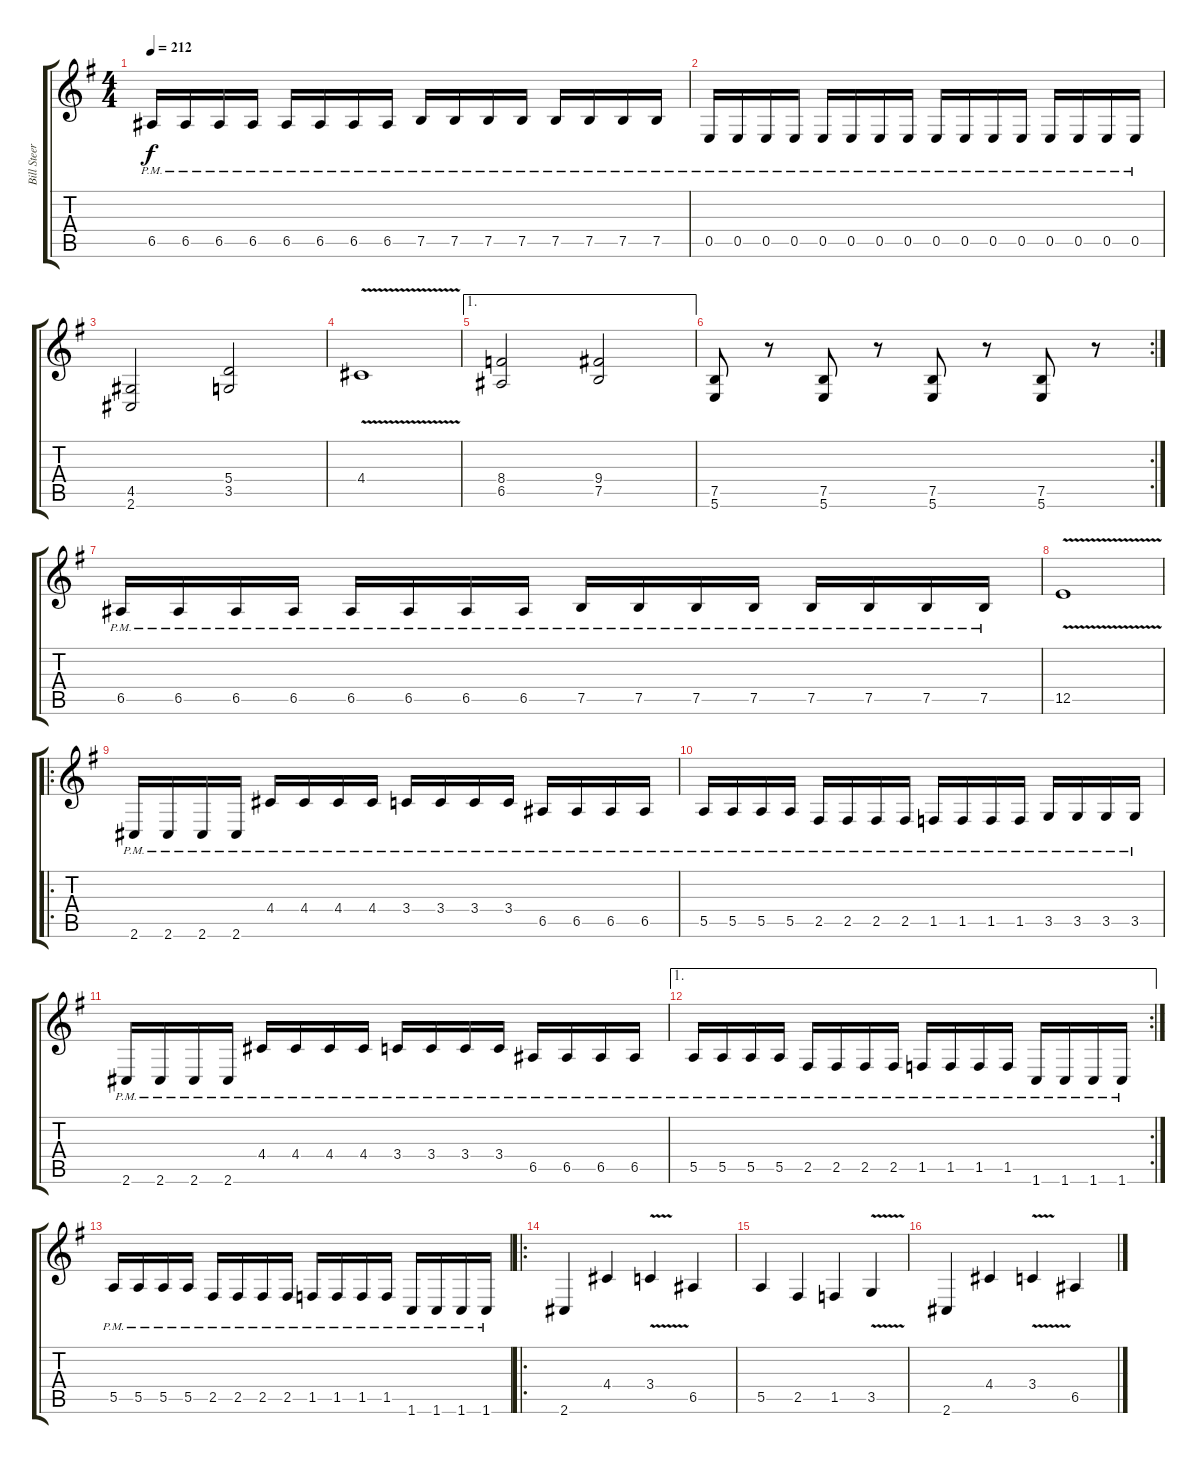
\track ("Bill Steer (Guitar 1)" "Bill Steer") {instrument distortionguitar}
\staff {score tabs}
\tuning (B3 Gb3 D3 A2 E2 B1) {hide}
\ts (4 4)
\tempo 212
\clef g2
\ks g
6.5{pm}.16{dy f} 6.5{pm}.16 6.5{pm}.16 6.5{pm}.16 6.5{pm}.16 6.5{pm}.16 6.5{pm}.16 6.5{pm}.16 7.5{pm}.16 7.5{pm}.16 7.5{pm}.16 7.5{pm}.16 7.5{pm}.16 7.5{pm}.16 7.5{pm}.16 7.5{pm}.16 |
0.5{pm}.16 0.5{pm}.16 0.5{pm}.16 0.5{pm}.16 0.5{pm}.16 0.5{pm}.16 0.5{pm}.16 0.5{pm}.16 0.5{pm}.16 0.5{pm}.16 0.5{pm}.16 0.5{pm}.16 0.5{pm}.16 0.5{pm}.16 0.5{pm}.16 0.5{pm}.16 |
(4.5 2.6).2 (5.4 3.5).2 |
4.4{v}.1 |
\ae 1
(8.4 6.5).2 (9.4 7.5).2 |
\rc 2
(7.5 5.6).8 r.8 (7.5 5.6).8 r.8 (7.5 5.6).8 r.8 (7.5 5.6).8 r.8 |
6.5{pm}.16 6.5{pm}.16 6.5{pm}.16 6.5{pm}.16 6.5{pm}.16 6.5{pm}.16 6.5{pm}.16 6.5{pm}.16 7.5{pm}.16 7.5{pm}.16 7.5{pm}.16 7.5{pm}.16 7.5{pm}.16 7.5{pm}.16 7.5{pm}.16 7.5{pm}.16 |
12.5{v}.1 |
\ro
2.6{pm}.16 2.6{pm}.16 2.6{pm}.16 2.6{pm}.16 4.4{pm}.16 4.4{pm}.16 4.4{pm}.16 4.4{pm}.16 3.4{pm}.16 3.4{pm}.16 3.4{pm}.16 3.4{pm}.16 6.5{pm}.16 6.5{pm}.16 6.5{pm}.16 6.5{pm}.16 |
5.5{pm}.16 5.5{pm}.16 5.5{pm}.16 5.5{pm}.16 2.5{pm}.16 2.5{pm}.16 2.5{pm}.16 2.5{pm}.16 1.5{pm}.16 1.5{pm}.16 1.5{pm}.16 1.5{pm}.16 3.5{pm}.16 3.5{pm}.16 3.5{pm}.16 3.5{pm}.16 |
2.6{pm}.16 2.6{pm}.16 2.6{pm}.16 2.6{pm}.16 4.4{pm}.16 4.4{pm}.16 4.4{pm}.16 4.4{pm}.16 3.4{pm}.16 3.4{pm}.16 3.4{pm}.16 3.4{pm}.16 6.5{pm}.16 6.5{pm}.16 6.5{pm}.16 6.5{pm}.16 |
\ae 1
\rc 2
5.5{pm}.16 5.5{pm}.16 5.5{pm}.16 5.5{pm}.16 2.5{pm}.16 2.5{pm}.16 2.5{pm}.16 2.5{pm}.16 1.5{pm}.16 1.5{pm}.16 1.5{pm}.16 1.5{pm}.16 1.6{pm}.16 1.6{pm}.16 1.6{pm}.16 1.6{pm}.16 |
5.5{pm}.16 5.5{pm}.16 5.5{pm}.16 5.5{pm}.16 2.5{pm}.16 2.5{pm}.16 2.5{pm}.16 2.5{pm}.16 1.5{pm}.16 1.5{pm}.16 1.5{pm}.16 1.5{pm}.16 1.6{pm}.16 1.6{pm}.16 1.6{pm}.16 1.6{pm}.16 |
\ro
2.6.4 4.4.4 3.4{v}.4 6.5.4 |
5.5.4 2.5.4 1.5.4 3.5{v}.4 |
2.6.4 4.4.4 3.4{v}.4 6.5.4
